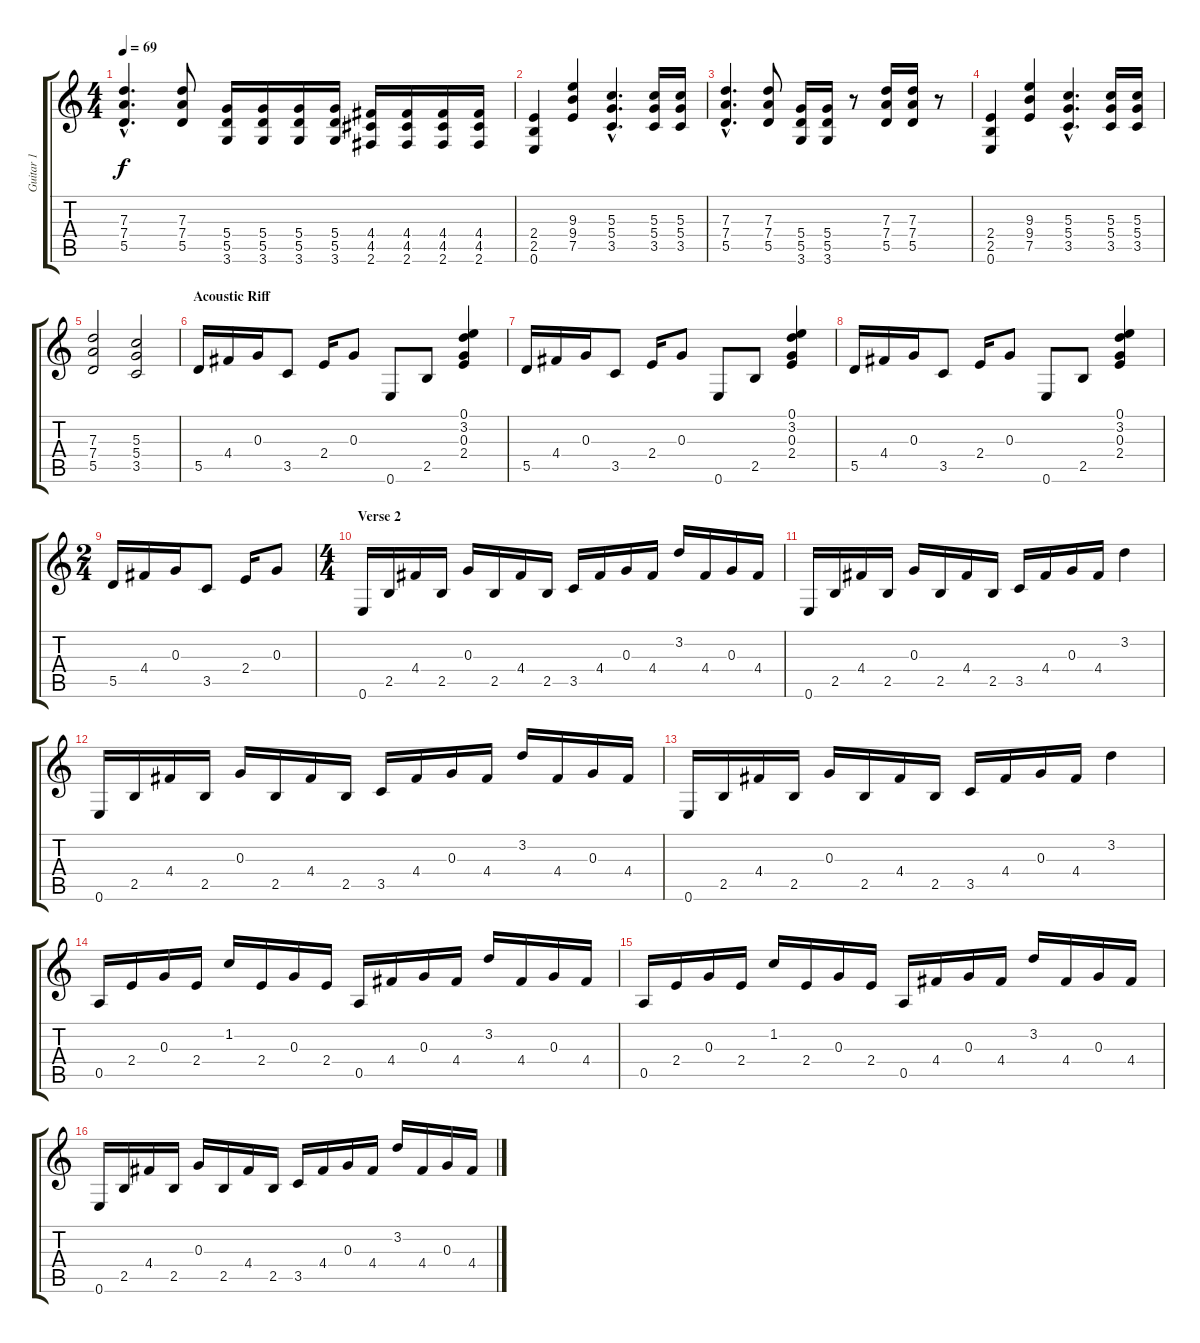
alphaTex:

\track ("Guitar 1" "Guitar 1") {instrument distortionguitar}
\staff {score tabs}
\tuning (E4 B3 G3 D3 A2 E2) {hide}
\ts (4 4)
\tempo 69
\clef g2
\ks c
(7.3{hac} 7.4{hac} 5.5{hac}).4{d dy f} (7.3 7.4 5.5).8 (5.4 5.5 3.6).16 (5.4 5.5 3.6).16 (5.4 5.5 3.6).16 (5.4 5.5 3.6).16 (4.4 4.5 2.6).16 (4.4 4.5 2.6).16 (4.4 4.5 2.6).16 (4.4 4.5 2.6).16 |
(2.4 2.5 0.6).4 (9.3 9.4 7.5).4 (5.3{hac} 5.4{hac} 3.5{hac}).4{d} (5.3 5.4 3.5).16 (5.3 5.4 3.5).16 |
(7.3{hac} 7.4{hac} 5.5{hac}).4{d} (7.3 7.4 5.5).8 (5.4 5.5 3.6).16 (5.4 5.5 3.6).16 r.8 (7.3 7.4 5.5).16 (7.3 7.4 5.5).16 r.8 |
(2.4 2.5 0.6).4 (9.3 9.4 7.5).4 (5.3{hac} 5.4{hac} 3.5{hac}).4{d} (5.3 5.4 3.5).16 (5.3 5.4 3.5).16 |
(7.3 7.4 5.5).2 (5.3 5.4 3.5).2 |
\section ("" "Acoustic Riff")
5.5.16{instrument acousticguitarsteel} 4.4.16 0.3.16 3.5.8 2.4.16 0.3.8 0.6.8 2.5.8 (0.1 3.2 0.3 2.4).4 |
5.5.16 4.4.16 0.3.16 3.5.8 2.4.16 0.3.8 0.6.8 2.5.8 (0.1 3.2 0.3 2.4).4 |
5.5.16 4.4.16 0.3.16 3.5.8 2.4.16 0.3.8 0.6.8 2.5.8 (0.1 3.2 0.3 2.4).4 |
\ts (2 4)
5.5.16 4.4.16 0.3.16 3.5.8 2.4.16 0.3.8 |
\ts (4 4)
\section ("" "Verse 2")
0.6.16 2.5.16 4.4.16 2.5.16 0.3.16 2.5.16 4.4.16 2.5.16 3.5.16 4.4.16 0.3.16 4.4.16 3.2.16 4.4.16 0.3.16 4.4.16 |
0.6.16 2.5.16 4.4.16 2.5.16 0.3.16 2.5.16 4.4.16 2.5.16 3.5.16 4.4.16 0.3.16 4.4.16 3.2.4 |
0.6.16 2.5.16 4.4.16 2.5.16 0.3.16 2.5.16 4.4.16 2.5.16 3.5.16 4.4.16 0.3.16 4.4.16 3.2.16 4.4.16 0.3.16 4.4.16 |
0.6.16 2.5.16 4.4.16 2.5.16 0.3.16 2.5.16 4.4.16 2.5.16 3.5.16 4.4.16 0.3.16 4.4.16 3.2.4 |
0.5.16 2.4.16 0.3.16 2.4.16 1.2.16 2.4.16 0.3.16 2.4.16 0.5.16 4.4.16 0.3.16 4.4.16 3.2.16 4.4.16 0.3.16 4.4.16 |
0.5.16 2.4.16 0.3.16 2.4.16 1.2.16 2.4.16 0.3.16 2.4.16 0.5.16 4.4.16 0.3.16 4.4.16 3.2.16 4.4.16 0.3.16 4.4.16 |
0.6.16 2.5.16 4.4.16 2.5.16 0.3.16 2.5.16 4.4.16 2.5.16 3.5.16 4.4.16 0.3.16 4.4.16 3.2.16 4.4.16 0.3.16 4.4.16
